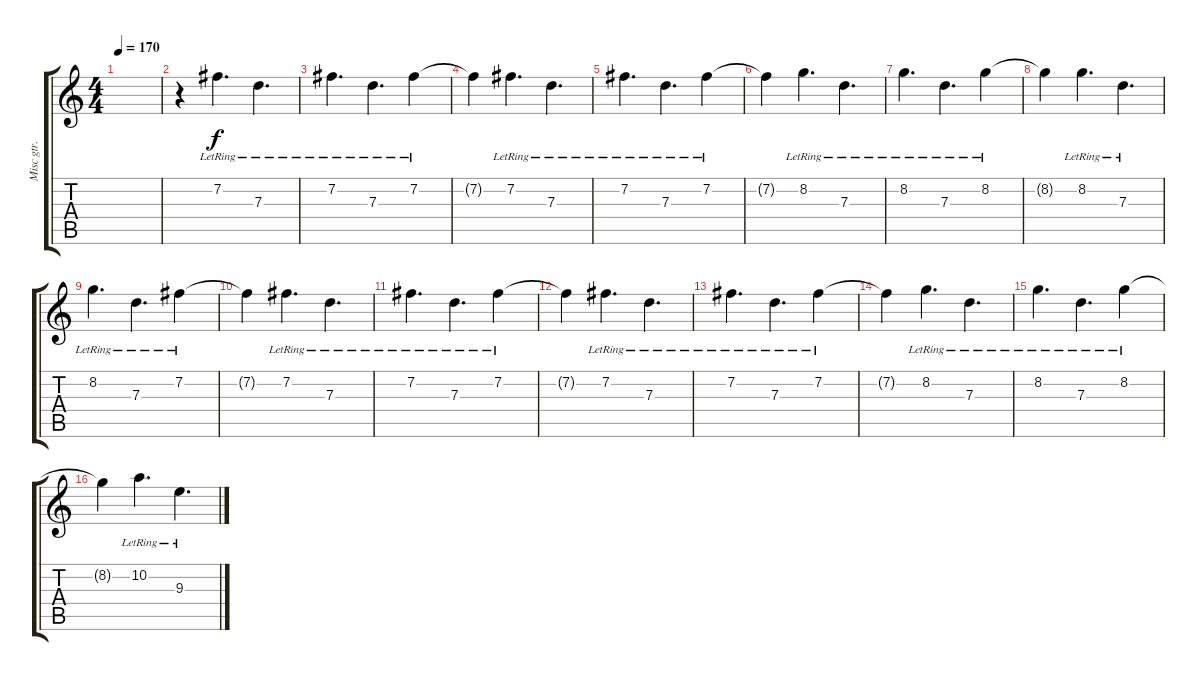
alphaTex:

\track ("Misc gtr." "Misc gtr.") {instrument electricguitarjazz}
\staff {score tabs}
\tuning (E4 B3 G3 D3 A2 E2) {hide}
\ts (4 4)
\tempo 170
\clef g2
\ks c
|
r.4 7.2{lr}.4{d} 7.3{lr}.4{d} |
7.2{lr}.4{d} 7.3{lr}.4{d} 7.2{lr}.4 |
7.2{t}.4 7.2{lr}.4{d} 7.3{lr}.4{d} |
7.2{lr}.4{d} 7.3{lr}.4{d} 7.2{lr}.4 |
7.2{t}.4 8.2{lr}.4{d} 7.3{lr}.4{d} |
8.2{lr}.4{d} 7.3{lr}.4{d} 8.2{lr}.4 |
8.2{t}.4 8.2{lr}.4{d} 7.3{lr}.4{d} |
8.2{lr}.4{d} 7.3{lr}.4{d} 7.2{lr}.4 |
7.2{t}.4 7.2{lr}.4{d} 7.3{lr}.4{d} |
7.2{lr}.4{d} 7.3{lr}.4{d} 7.2{lr}.4 |
7.2{t}.4 7.2{lr}.4{d} 7.3{lr}.4{d} |
7.2{lr}.4{d} 7.3{lr}.4{d} 7.2{lr}.4 |
7.2{t}.4 8.2{lr}.4{d} 7.3{lr}.4{d} |
8.2{lr}.4{d} 7.3{lr}.4{d} 8.2{lr}.4 |
8.2{t}.4 10.2{lr}.4{d} 9.3{lr}.4{d}
